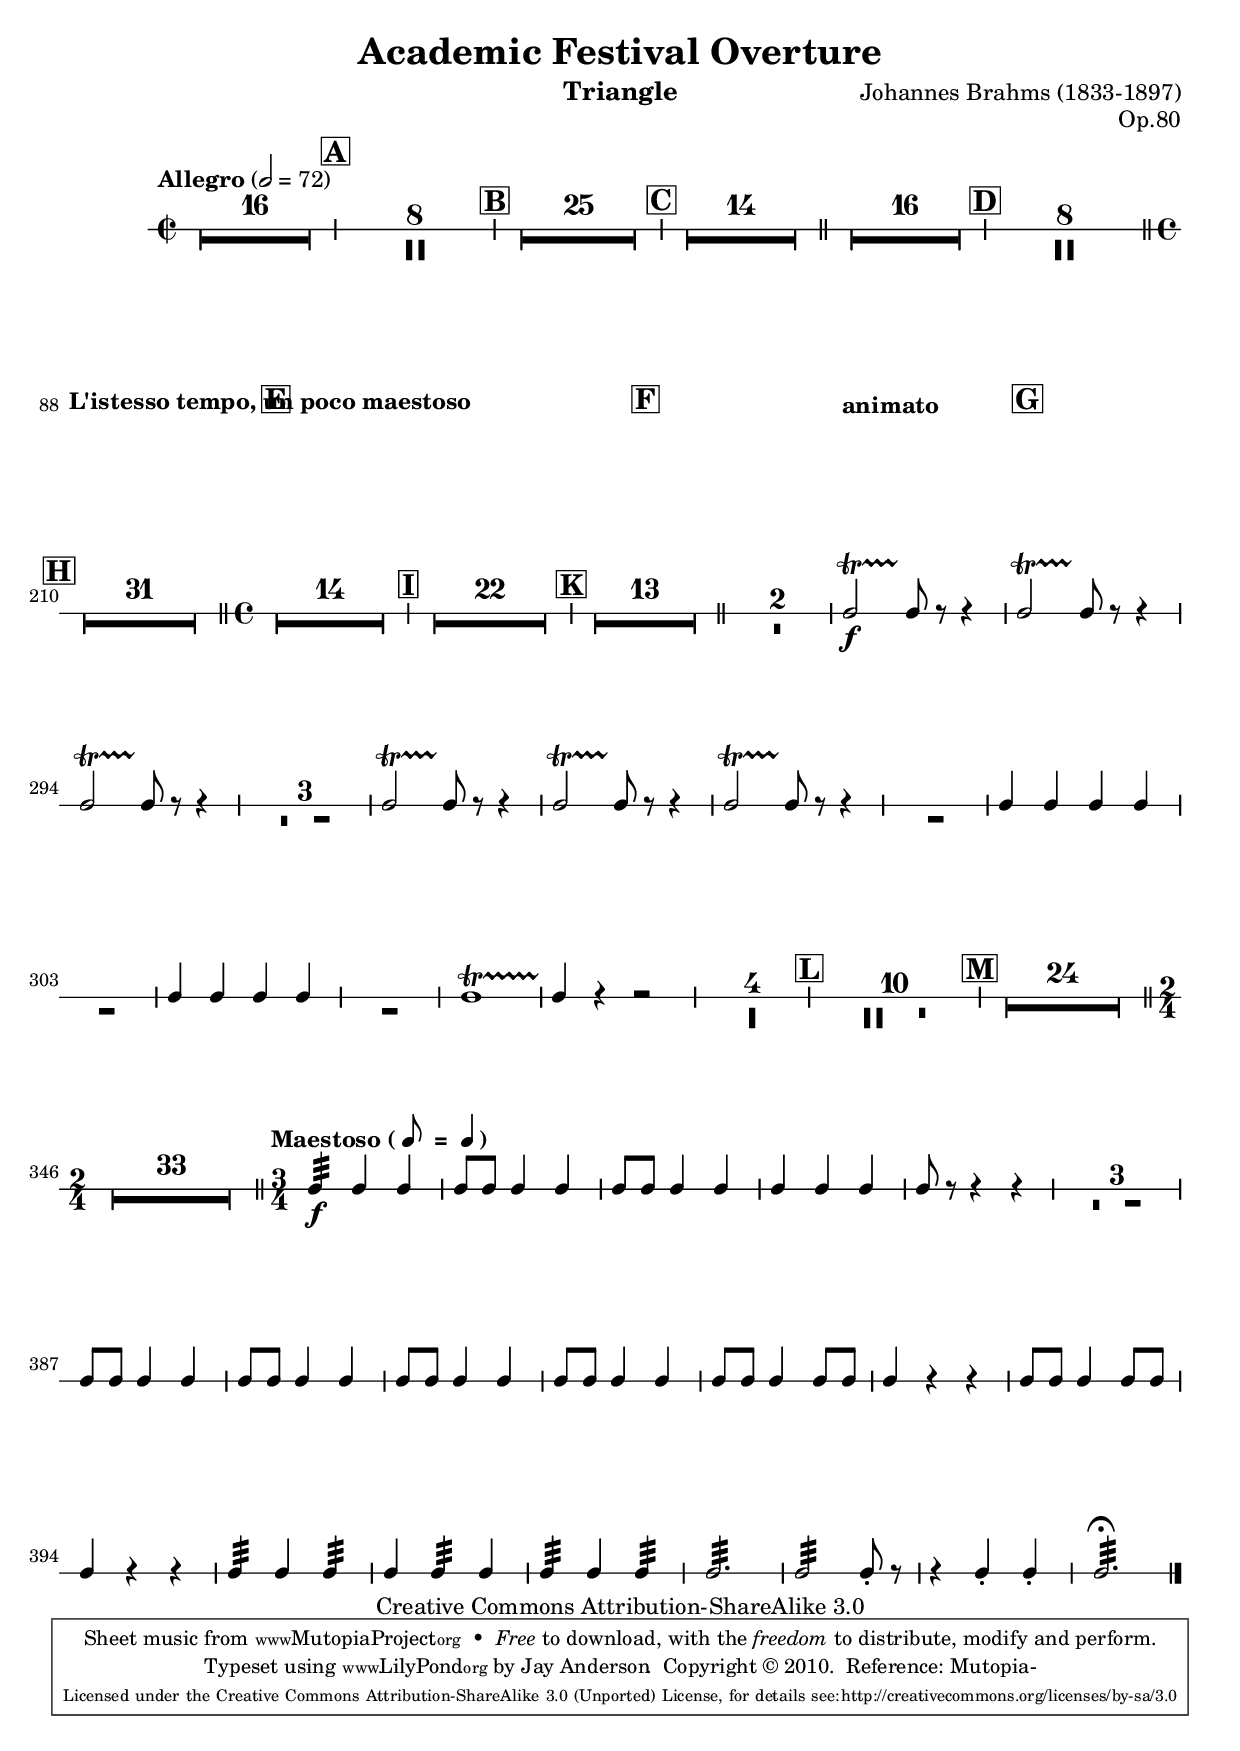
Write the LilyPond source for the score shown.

\version "2.13.15"

\include "percussion.ily"
\include "defs.ily"

instrument = "Triangle"

\include "header.ily"

\score
{
  \new RhythmicStaff
  {
    << \removeWithTag #'score \triangle \outline >>
  }
}
